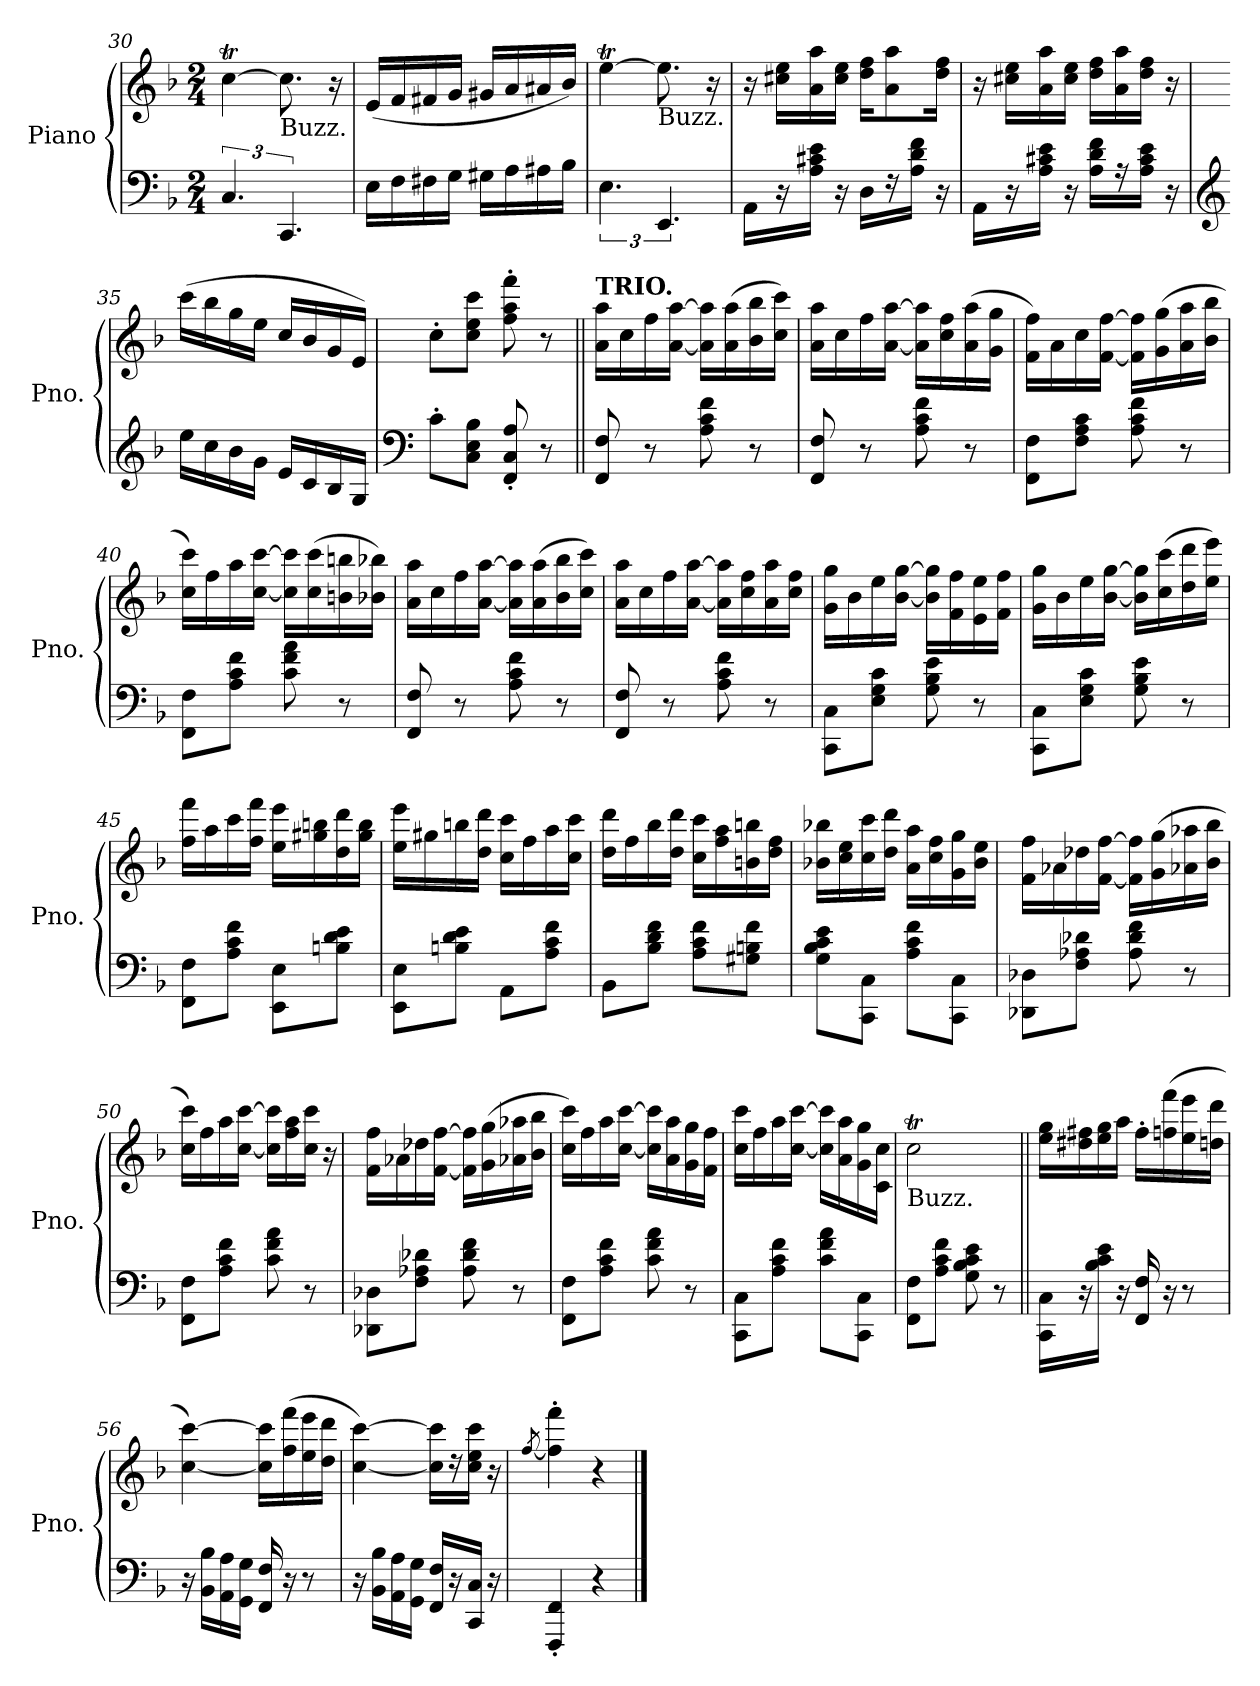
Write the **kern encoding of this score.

**kern	**kern
*part1	*part1
*staff2	*staff1
*I"Piano	*
*I'Pno.	*
*clefF4	*clefG2
*k[b-]	*k[b-]
*M2/4	*M2/4
=30	=30
6.C/	[4ccT\
!	!LO:TX:b:t=Buzz.
6.CC/	8.ccTTT\]
.	16r
=31	=31
16E\LL	(<16e/LL
16F\	16f/
16F#X\	16f#X/
16G\JJ	16g/JJ
16G#X\LL	16g#X/LL
16A\	16a/
16A#X\	16a#X/
16B-\JJ	16b-/JJ)
=32	=32
6.E\	[4eet\
!	!LO:TX:b:t=Buzz.
6.EE/	8.eeTTT\]
.	16r
!!LO:LB:g=z
=33	=33
16AA\LL	16r
16r	16cc#X\ 16ee\LL
16A\ 16c#X\ 16e\JJ	16a\ 16aa\
16r	16cc#\ 16ee\JJ
16D\LL	16dd\ 16ff\KL
16rF	8a\ 8aa\
16A\ 16d\ 16f\JJ	.
16r	16dd\ 16ff\Jk
=34	=34
16AA\LL	16r
16r	16cc#X\ 16ee\LL
16A\ 16c#X\ 16e\JJ	16a\ 16aa\
16r	16cc#\ 16ee\JJ
16A\ 16d\ 16f\LL	16dd\ 16ff\LL
16rA	16a\ 16aa\
16A\ 16c#\ 16e\JJ	16dd\ 16ff\JJ
16r	16r
=35	=35
*clefG2	*
16ee\LL	(>16ccc\LL
16cc\	16bb-\
16b-\	16gg\
16g\JJ	16ee\JJ
16e/LL	16cc/LL
16c/	16b-/
16B-/	16g/
16G/JJ	16e/JJ)
=36	=36
*clefF4	*
8c'\L	8cc'\L
8C\ 8E\ 8B-\J	8cc\ 8ee\ 8ccc\J
8FF/' 8C/' 8A/'	8ff\' 8aa\' 8fff\'
8r	8r
!!LO:LB:g=z
=37||	=37||
!	!LO:TX:B:t=TRIO.
8FF/ 8F/	16a\ 16aa\LL
.	16cc\
8r	16ff\
.	[16a\ [16aa\JJ
8A\ 8c\ 8f\	16a\] 16aa\]LL
.	(>16a\ 16aa\
8r	16b-\ 16bb-\
.	16cc\ 16ccc\JJ)
=38	=38
8FF/ 8F/	16a\ 16aa\LL
.	16cc\
8r	16ff\
.	[16a\ [16aa\JJ
8A\ 8c\ 8f\	16a\] 16aa\]LL
.	16cc\ 16ff\
8r	(>16a\ 16aa\
.	16g\ 16gg\JJ
=39	=39
8FF\ 8F\L	16f\ 16ff\LL)
.	16a\
8F\ 8A\ 8c\J	16cc\
.	[16f\ [16ff\JJ
8A\ 8c\ 8f\	16f\] 16ff\]LL
.	(>16g\ 16gg\
8r	16a\ 16aa\
.	16b-\ 16bb-\JJ
=40	=40
8FF\ 8F\L	16cc\ 16ccc\LL)
.	16ff\
8A\ 8c\ 8f\J	16aa\
.	[16cc\ [16ccc\JJ
8c\ 8f\ 8a\	16cc\] 16ccc\]LL
.	(>16cc\ 16ccc\
8r	16bn\ 16bbn\
.	16b-X\ 16bb-X\JJ)
!!LO:PB:g=z
=41	=41
8FF/ 8F/	16a\ 16aa\LL
.	16cc\
8r	16ff\
.	[16a\ [16aa\JJ
8A\ 8c\ 8f\	16a\] 16aa\]LL
.	(>16a\ 16aa\
8r	16b-\ 16bb-\
.	16cc\ 16ccc\JJ)
=42	=42
8FF/ 8F/	16a\ 16aa\LL
.	16cc\
8r	16ff\
.	[16a\ [16aa\JJ
8A\ 8c\ 8f\	16a\] 16aa\]LL
.	16cc\ 16ff\
8r	16a\ 16aa\
.	16cc\ 16ff\JJ
=43	=43
8CC\ 8C\L	16g\ 16gg\LL
.	16b-\
8E\ 8G\ 8c\J	16ee\
.	[16b-\ [16gg\JJ
8G\ 8B-\ 8e\	16b-\] 16gg\]LL
.	16f\ 16ff\
8r	16e\ 16ee\
.	16f\ 16ff\JJ
=44	=44
8CC\ 8C\L	16g\ 16gg\LL
.	16b-\
8E\ 8G\ 8c\J	16ee\
.	[16b-\ [16gg\JJ
8G\ 8B-\ 8e\	16b-\] 16gg\]LL
.	(>16cc\ 16ccc\
8r	16dd\ 16ddd\
.	16ee\ 16eee\JJ)
!!LO:LB:g=z
=45	=45
8FF\ 8F\L	16ff\ 16fff\LL
.	16aa\
8A\ 8c\ 8f\J	16ccc\
.	16ff\ 16fff\JJ
8EE\ 8E\L	16ee\ 16eee\LL
.	16gg#X\ 16bbn\
8Bn\ 8d\ 8e\J	16dd\ 16ddd\
.	16gg#\ 16bb\JJ
=46	=46
8EE\ 8E\L	16ee\ 16eee\LL
.	16gg#X\
8Bn\ 8d\ 8e\J	16bbn\
.	16dd\ 16ddd\JJ
8AA\L	16cc\ 16ccc\LL
.	16ff\
8A\ 8c\ 8f\J	16aa\
.	16cc\ 16ccc\JJ
=47	=47
8BB-\L	16dd\ 16ddd\LL
.	16ff\
8B-\ 8d\ 8f\J	16bb-\
.	16dd\ 16ddd\JJ
8A\ 8c\ 8f\L	16cc\ 16ccc\LL
.	16ff\ 16aa\
8G#X\ 8Bn\ 8f\J	16bn\ 16bbn\
.	16dd\ 16ff\JJ
!!LO:LB:g=z
=48	=48
8G\ 8B-\ 8c\ 8e\L	16b-X\ 16bb-X\LL
.	16cc\ 16ee\
8CC\ 8C\J	16cc\ 16ccc\
.	16dd\ 16ddd\JJ
8A\ 8c\ 8f\L	16a\ 16aa\LL
.	16cc\ 16ff\
8CC\ 8C\J	16g\ 16gg\
.	16b-\ 16ee\JJ
=49	=49
8DD-X\ 8D-X\L	16f\ 16ff\LL
.	16a-X\
8F\ 8A-X\ 8d-X\J	16dd-X\
.	[16f\ [16ff\JJ
8A-\ 8d-\ 8f\	16f\] 16ff\]LL
.	(>16g\ 16gg\
8r	16a-X\ 16aa-X\
.	16b-\ 16bb-\JJ
=50	=50
8FF\ 8F\L	16cc\ 16ccc\LL)
.	16ff\
8A\ 8c\ 8f\J	16aa\
.	[16cc\ [16ccc\JJ
8c\ 8f\ 8a\	16cc\] 16ccc\]LL
.	16ff\ 16aa\
8r	16cc\ 16ccc\JJ
.	16r
!!LO:LB:g=z
=51	=51
8DD-X\ 8D-X\L	16f\ 16ff\LL
.	16a-X\
8F\ 8A-X\ 8d-X\J	16dd-X\
.	[16f\ [16ff\JJ
8A-\ 8d-\ 8f\	16f\] 16ff\]LL
.	(>16g\ 16gg\
8r	16a-X\ 16aa-X\
.	16b-\ 16bb-\JJ
=52	=52
8FF\ 8F\L	16cc\ 16ccc\LL)
.	16ff\
8A\ 8c\ 8f\J	16aa\
.	[16cc\ [16ccc\JJ
8c\ 8f\ 8a\	16cc\] 16ccc\]LL
.	16a\ 16aa\
8r	16g\ 16gg\
.	16f\ 16ff\JJ
=53	=53
8CC\ 8C\L	16cc\ 16ccc\LL
.	16ff\
8A\ 8c\ 8f\J	16aa\
.	[16cc\ [16ccc\JJ
8c\ 8f\ 8a\L	16cc\] 16ccc\]LL
.	16a\ 16aa\
8CC\ 8C\J	16g\ 16gg\
.	16c\ 16cc\JJ
=54	=54
!	!LO:TX:b:t=Buzz.
8FF\ 8F\L	2ccT\
8A\ 8c\ 8f\J	.
8G\ 8B-\ 8c\ 8e\	.
8r	.
!!LO:LB:g=z
=55||	=55||
16CC\ 16C\LL	16ee\ 16gg\LL
16r	16dd#X\ 16ff#X\
16B-\ 16c\ 16e\JJ	16ee\ 16gg\
16r	16aa\JJ
16FF/ 16F/	16ff#'\LL
16r	(>16ffn\ 16fff\
8r	16ee\ 16eee\
.	16ddn\ 16ddd\JJ
=56	=56
16r	[4cc\ [4ccc\)
16BB-\ 16B-\LL	.
16AA\ 16A\	.
16GG\ 16G\JJ	.
16FF/ 16F/	16cc\] 16ccc\]LL
16r	(>16ff\ 16fff\
8r	16ee\ 16eee\
.	16dd\ 16ddd\JJ
=57	=57
16r	[4cc\ [4ccc\)
16BB-\ 16B-\LL	.
16AA\ 16A\	.
16GG\ 16G\JJ	.
16FF/ 16F/LL	16cc\] 16ccc\]LL
16r	16rdd
16CC/ 16C/JJ	16cc\ 16ee\ 16ccc\JJ
16r	16r
=58	=58
.	[8qff/
4FFF/' 4FF/'	4ff\]' 4fff\'
4r	4r
==	==
*-	*-
